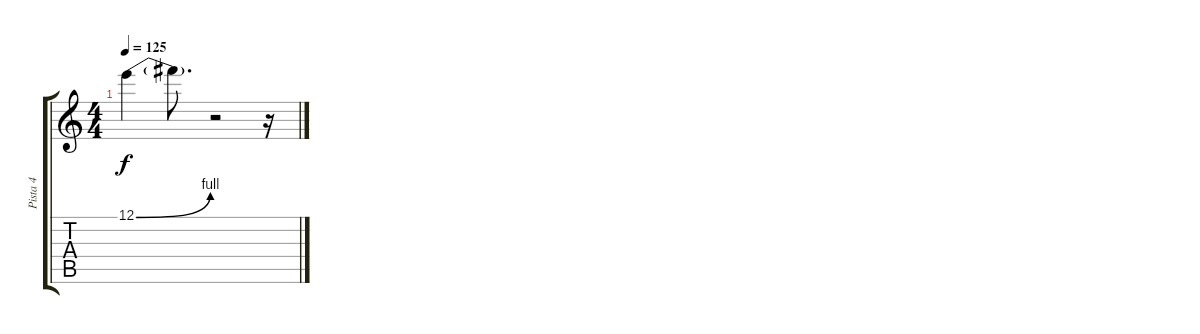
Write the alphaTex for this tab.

\track ("Pista 4" "Pista 4") {instrument distortionguitar}
\staff {score tabs}
\tuning (E4 B3 G3 D3 A2 E2) {hide}
\ts (4 4)
\tempo 125
\clef g2
\ks c
12.1{be (bend 0 0 60 4)}.4{dy f} 12.1{t}.8{d} r.2 r.16
